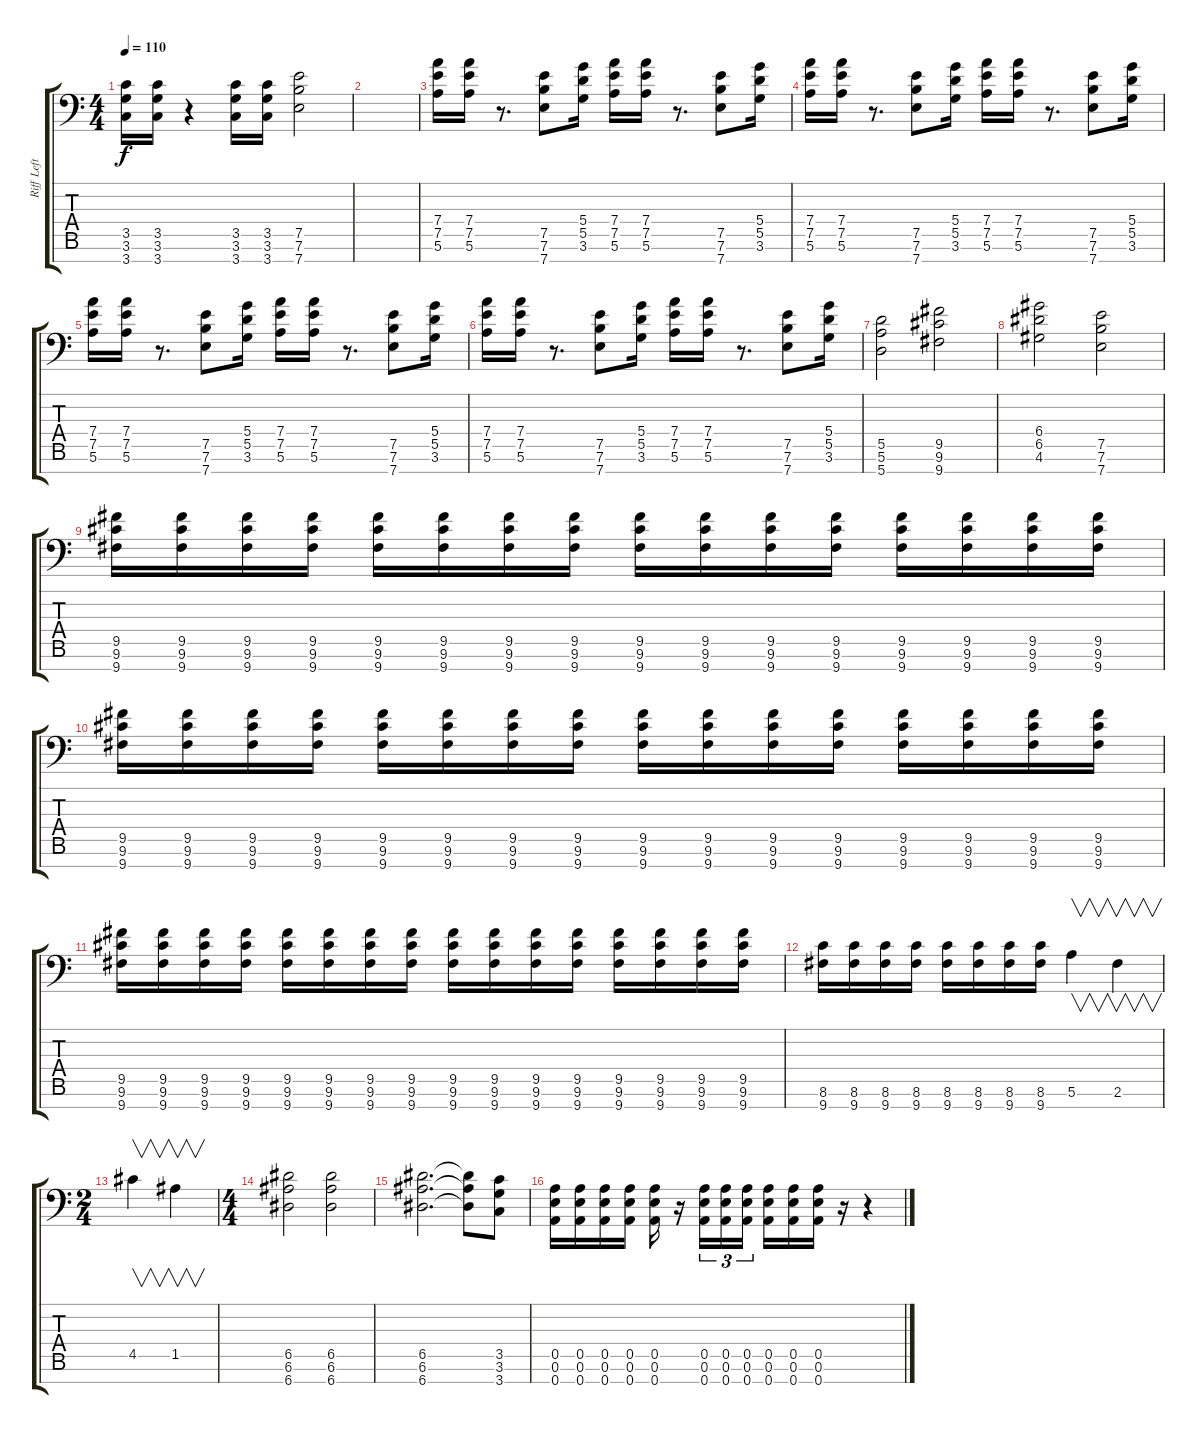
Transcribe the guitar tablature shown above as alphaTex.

\track ("Riff Left" "Riff Left") {instrument distortionguitar}
\staff {score tabs}
\tuning (F4 C4 G3 D3 A2 E2 A1) {hide}
\ts (4 4)
\tempo 110
\clef f4
\ks c
(3.5 3.6 3.7).16{dy f} (3.5 3.6 3.7).16 r.4 (3.5 3.6 3.7).16 (3.5 3.6 3.7).16 (7.5 7.6 7.7).2 |
|
(7.4 7.5 5.6).16 (7.4 7.5 5.6).16 r.8{d} (7.5 7.6 7.7).8 (5.4 5.5 3.6).16 (7.4 7.5 5.6).16 (7.4 7.5 5.6).16 r.8{d} (7.5 7.6 7.7).8 (5.4 5.5 3.6).16 |
(7.4 7.5 5.6).16 (7.4 7.5 5.6).16 r.8{d} (7.5 7.6 7.7).8 (5.4 5.5 3.6).16 (7.4 7.5 5.6).16 (7.4 7.5 5.6).16 r.8{d} (7.5 7.6 7.7).8 (5.4 5.5 3.6).16 |
(7.4 7.5 5.6).16 (7.4 7.5 5.6).16 r.8{d} (7.5 7.6 7.7).8 (5.4 5.5 3.6).16 (7.4 7.5 5.6).16 (7.4 7.5 5.6).16 r.8{d} (7.5 7.6 7.7).8 (5.4 5.5 3.6).16 |
(7.4 7.5 5.6).16 (7.4 7.5 5.6).16 r.8{d} (7.5 7.6 7.7).8 (5.4 5.5 3.6).16 (7.4 7.5 5.6).16 (7.4 7.5 5.6).16 r.8{d} (7.5 7.6 7.7).8 (5.4 5.5 3.6).16 |
(5.5 5.6 5.7).2 (9.5 9.6 9.7).2 |
(6.4 6.5 4.6).2 (7.5 7.6 7.7).2 |
(9.5 9.6 9.7).16 (9.5 9.6 9.7).16 (9.5 9.6 9.7).16 (9.5 9.6 9.7).16 (9.5 9.6 9.7).16 (9.5 9.6 9.7).16 (9.5 9.6 9.7).16 (9.5 9.6 9.7).16 (9.5 9.6 9.7).16 (9.5 9.6 9.7).16 (9.5 9.6 9.7).16 (9.5 9.6 9.7).16 (9.5 9.6 9.7).16 (9.5 9.6 9.7).16 (9.5 9.6 9.7).16 (9.5 9.6 9.7).16 |
(9.5 9.6 9.7).16 (9.5 9.6 9.7).16 (9.5 9.6 9.7).16 (9.5 9.6 9.7).16 (9.5 9.6 9.7).16 (9.5 9.6 9.7).16 (9.5 9.6 9.7).16 (9.5 9.6 9.7).16 (9.5 9.6 9.7).16 (9.5 9.6 9.7).16 (9.5 9.6 9.7).16 (9.5 9.6 9.7).16 (9.5 9.6 9.7).16 (9.5 9.6 9.7).16 (9.5 9.6 9.7).16 (9.5 9.6 9.7).16 |
(9.5 9.6 9.7).16 (9.5 9.6 9.7).16 (9.5 9.6 9.7).16 (9.5 9.6 9.7).16 (9.5 9.6 9.7).16 (9.5 9.6 9.7).16 (9.5 9.6 9.7).16 (9.5 9.6 9.7).16 (9.5 9.6 9.7).16 (9.5 9.6 9.7).16 (9.5 9.6 9.7).16 (9.5 9.6 9.7).16 (9.5 9.6 9.7).16 (9.5 9.6 9.7).16 (9.5 9.6 9.7).16 (9.5 9.6 9.7).16 |
(8.6 9.7).16 (8.6 9.7).16 (8.6 9.7).16 (8.6 9.7).16 (8.6 9.7).16 (8.6 9.7).16 (8.6 9.7).16 (8.6 9.7).16 5.6.4{v} 2.6.4{v} |
\ts (2 4)
4.5.4{v} 1.5.4{v} |
\ts (4 4)
(6.5 6.6 6.7).2 (6.5 6.6 6.7).2 |
(6.5 6.6 6.7).2{d} (6.5{t} 6.6{t} 6.7{t}).8 (3.5 3.6 3.7).8 |
(0.5 0.6 0.7).16 (0.5 0.6 0.7).16 (0.5 0.6 0.7).16 (0.5 0.6 0.7).16 (0.5 0.6 0.7).16 r.16 (0.5 0.6 0.7).16{tu (3 2)} (0.5 0.6 0.7).16{tu (3 2)} (0.5 0.6 0.7).16{tu (3 2)} (0.5 0.6 0.7).16 (0.5 0.6 0.7).16 (0.5 0.6 0.7).16 r.16 r.4
